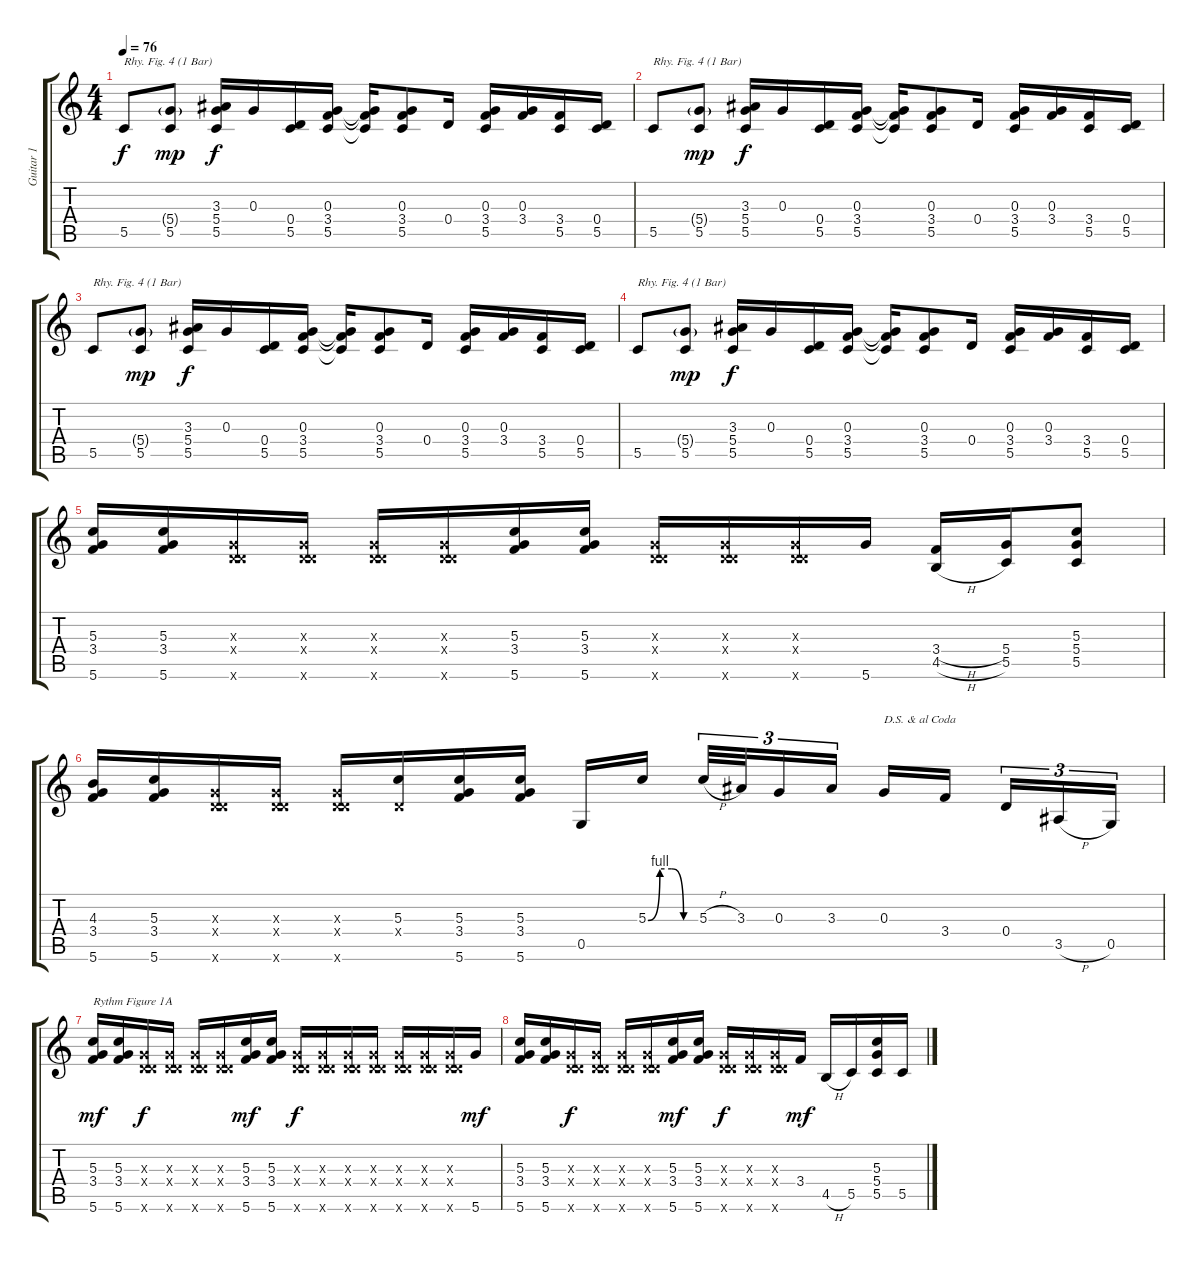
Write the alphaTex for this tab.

\track ("Guitar 1" "Guitar 1") {instrument distortionguitar}
\staff {score tabs}
\tuning (D4 B3 G3 D3 G2 D3) {hide}
\ts (4 4)
\tempo 76
\clef g2
\ks c
5.5.8{txt "Rhy. Fig. 4 (1 Bar)" dy f} (5.4{g} 5.5).8{dy mp} (3.3 5.4 5.5).16{dy f} 0.3.16 (0.4 5.5).16 (0.3 3.4 5.5).16 (0.3{t} 3.4{t} 5.5{t}).16 (0.3 3.4 5.5).8 0.4.16 (0.3 3.4 5.5).16 (0.3 3.4).16 (3.4 5.5).16 (0.4 5.5).16 |
5.5.8{txt "Rhy. Fig. 4 (1 Bar)"} (5.4{g} 5.5).8{dy mp} (3.3 5.4 5.5).16{dy f} 0.3.16 (0.4 5.5).16 (0.3 3.4 5.5).16 (0.3{t} 3.4{t} 5.5{t}).16 (0.3 3.4 5.5).8 0.4.16 (0.3 3.4 5.5).16 (0.3 3.4).16 (3.4 5.5).16 (0.4 5.5).16 |
5.5.8{txt "Rhy. Fig. 4 (1 Bar)"} (5.4{g} 5.5).8{dy mp} (3.3 5.4 5.5).16{dy f} 0.3.16 (0.4 5.5).16 (0.3 3.4 5.5).16 (0.3{t} 3.4{t} 5.5{t}).16 (0.3 3.4 5.5).8 0.4.16 (0.3 3.4 5.5).16 (0.3 3.4).16 (3.4 5.5).16 (0.4 5.5).16 |
5.5.8{txt "Rhy. Fig. 4 (1 Bar)"} (5.4{g} 5.5).8{dy mp} (3.3 5.4 5.5).16{dy f} 0.3.16 (0.4 5.5).16 (0.3 3.4 5.5).16 (0.3{t} 3.4{t} 5.5{t}).16 (0.3 3.4 5.5).8 0.4.16 (0.3 3.4 5.5).16 (0.3 3.4).16 (3.4 5.5).16 (0.4 5.5).16 |
(5.3 3.4 5.6).16 (5.3 3.4 5.6).16 (0.3{x} 0.4{x} 0.6{x}).16 (0.3{x} 0.4{x} 0.6{x}).16 (0.3{x} 0.4{x} 0.6{x}).16 (0.3{x} 0.4{x} 0.6{x}).16 (5.3 3.4 5.6).16 (5.3 3.4 5.6).16 (0.3{x} 0.4{x} 0.6{x}).16 (0.3{x} 0.4{x} 0.6{x}).16 (0.3{x} 0.4{x} 0.6{x}).16 5.6.16 (3.4{h} 4.5{h}).16 (5.4 5.5).16 (5.3 5.4 5.5).8 |
(4.3 3.4 5.6).16 (5.3 3.4 5.6).16 (0.3{x} 0.4{x} 0.6{x}).16 (0.3{x} 0.4{x} 0.6{x}).16 (0.3{x} 0.4{x} 0.6{x}).16 (5.3 0.4{x}).16 (5.3 3.4 5.6).16 (5.3 3.4 5.6).16 0.5.16 5.3{be (custom 0 0 15 4 30 4 45 0 60 0)}.16 5.3{h}.32{tu (3 2)} 3.3.32{tu (3 2)} 0.3.16{tu (3 2)} 3.3.16{tu (3 2)} 0.3.16{txt "D.S. & al Coda"} 3.4.16 0.4.16{tu (3 2)} 3.5{h}.16{tu (3 2)} 0.5.16{tu (3 2)} |
(5.3 3.4 5.6).16{txt "Rythm Figure 1A" dy mf} (5.3 3.4 5.6).16 (0.3{x} 0.4{x} 0.6{x}).16{dy f} (0.3{x} 0.4{x} 0.6{x}).16 (0.3{x} 0.4{x} 0.6{x}).16 (0.3{x} 0.4{x} 0.6{x}).16 (5.3 3.4 5.6).16{dy mf} (5.3 3.4 5.6).16 (0.3{x} 0.4{x} 0.6{x}).16{dy f} (0.3{x} 0.4{x} 0.6{x}).16 (0.3{x} 0.4{x} 0.6{x}).16 (0.3{x} 0.4{x} 0.6{x}).16 (0.3{x} 0.4{x} 0.6{x}).16 (0.3{x} 0.4{x} 0.6{x}).16 (0.3{x} 0.4{x} 0.6{x}).16 5.6.16{dy mf} |
(5.3 3.4 5.6).16 (5.3 3.4 5.6).16 (0.3{x} 0.4{x} 0.6{x}).16{dy f} (0.3{x} 0.4{x} 0.6{x}).16 (0.3{x} 0.4{x} 0.6{x}).16 (0.3{x} 0.4{x} 0.6{x}).16 (5.3 3.4 5.6).16{dy mf} (5.3 3.4 5.6).16 (0.3{x} 0.4{x} 0.6{x}).16{dy f} (0.3{x} 0.4{x} 0.6{x}).16 (0.3{x} 0.4{x} 0.6{x}).16 3.4.16{dy mf} 4.5{h}.16 5.5.16 (5.3 5.4 5.5).16 5.5.16
